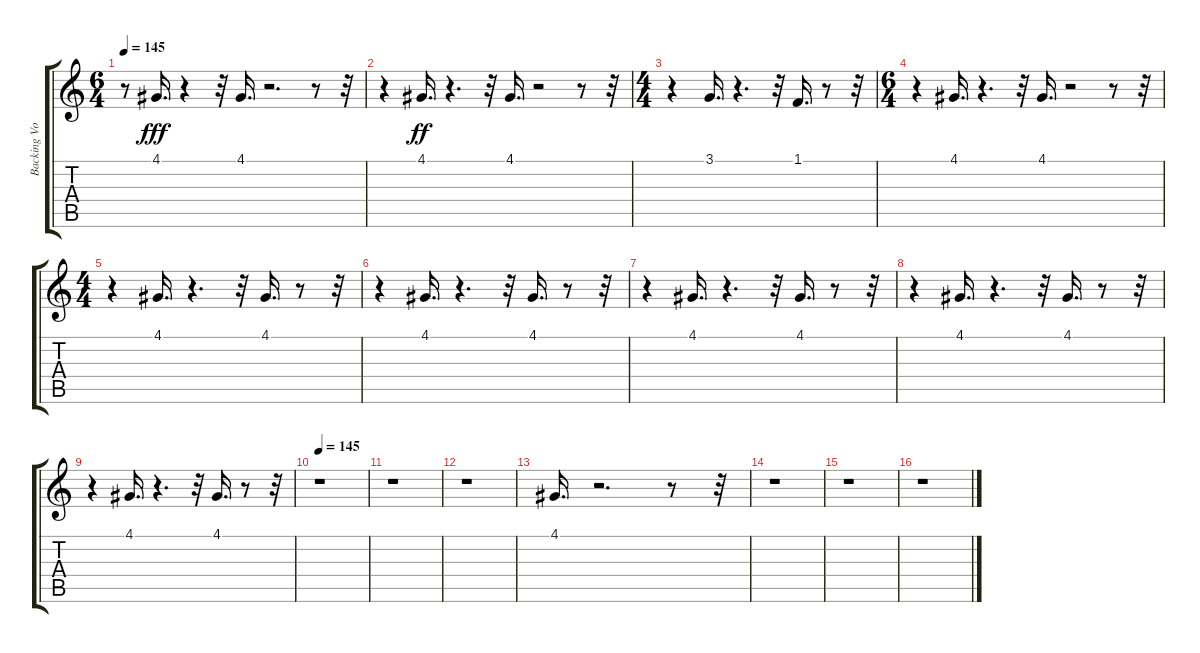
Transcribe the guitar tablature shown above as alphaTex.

\track ("Backing Vocals" "Backing Vo") {instrument voiceoohs}
\staff {score tabs}
\tuning (E4 B3 G3 D3 A2 E2) {hide}
\ts (6 4)
\tempo 145
\clef g2
\ks c
r.8{dy fff} 4.1.16{d} r.4 r.32 4.1.16{d} r.2{d} r.8 r.32 |
r.4 4.1.16{d dy ff} r.4{d} r.32 4.1.16{d} r.2 r.8 r.32 |
\ts (4 4)
r.4 3.1.16{d} r.4{d} r.32 1.1.16{d} r.8 r.32 |
\ts (6 4)
r.4 4.1.16{d} r.4{d} r.32 4.1.16{d} r.2 r.8 r.32 |
\ts (4 4)
r.4 4.1.16{d} r.4{d} r.32 4.1.16{d} r.8 r.32 |
r.4 4.1.16{d} r.4{d} r.32 4.1.16{d} r.8 r.32 |
r.4 4.1.16{d} r.4{d} r.32 4.1.16{d} r.8 r.32 |
r.4 4.1.16{d} r.4{d} r.32 4.1.16{d} r.8 r.32 |
r.4 4.1.16{d} r.4{d} r.32 4.1.16{d} r.8 r.32 |
\tempo 145
r.1 |
r.1 |
r.1 |
4.1.16{d} r.2{d} r.8 r.32 |
r.1 |
r.1 |
r.1
